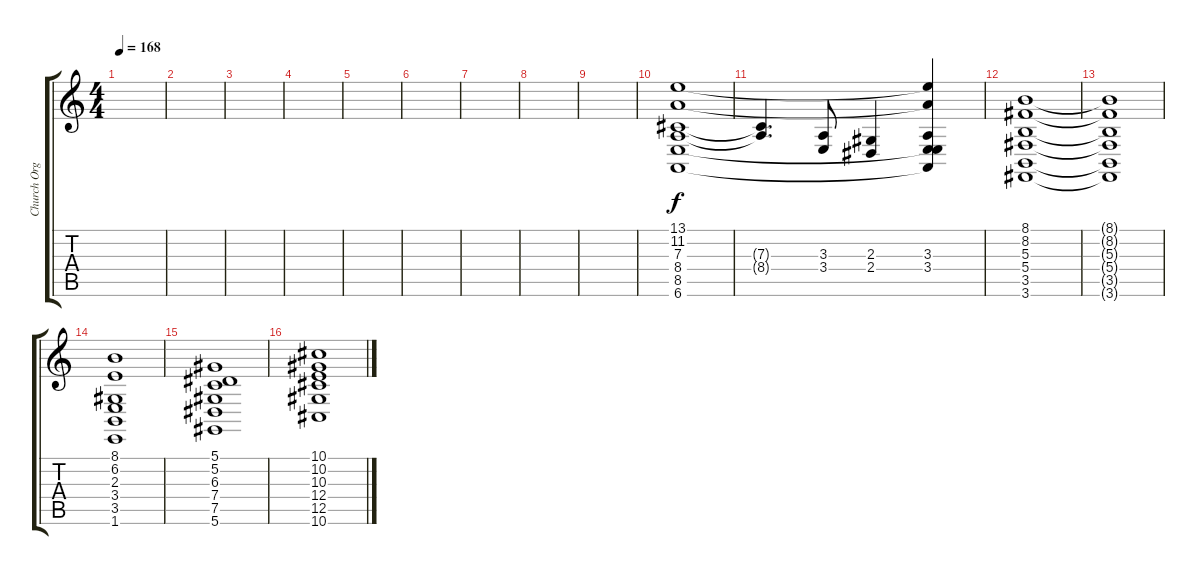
\track ("Church Organ" "Church Org") {instrument churchorgan}
\staff {score tabs}
\tuning (Eb4 Bb3 Gb3 Db3 Ab2 Eb2) {hide}
\ts (4 4)
\tempo 168
\clef g2
\ks c
|
|
|
|
|
|
|
|
|
(13.1 11.2 7.3 8.4 8.5 6.6).1 |
(7.3{t} 8.4{t}).4{d} (3.3 3.4).8 (2.3 2.4).4 (13.1{t} 11.2{t} 3.3 3.4 8.5{t} 6.6{t}).4 |
(8.1 8.2 5.3 5.4 3.5 3.6).1 |
(8.1{t} 8.2{t} 5.3{t} 5.4{t} 3.5{t} 3.6{t}).1 |
(8.1 6.2 2.3 3.4 3.5 1.6).1 |
(5.1 5.2 6.3 7.4 7.5 5.6).1 |
(10.1 10.2 10.3 12.4 12.5 10.6).1
